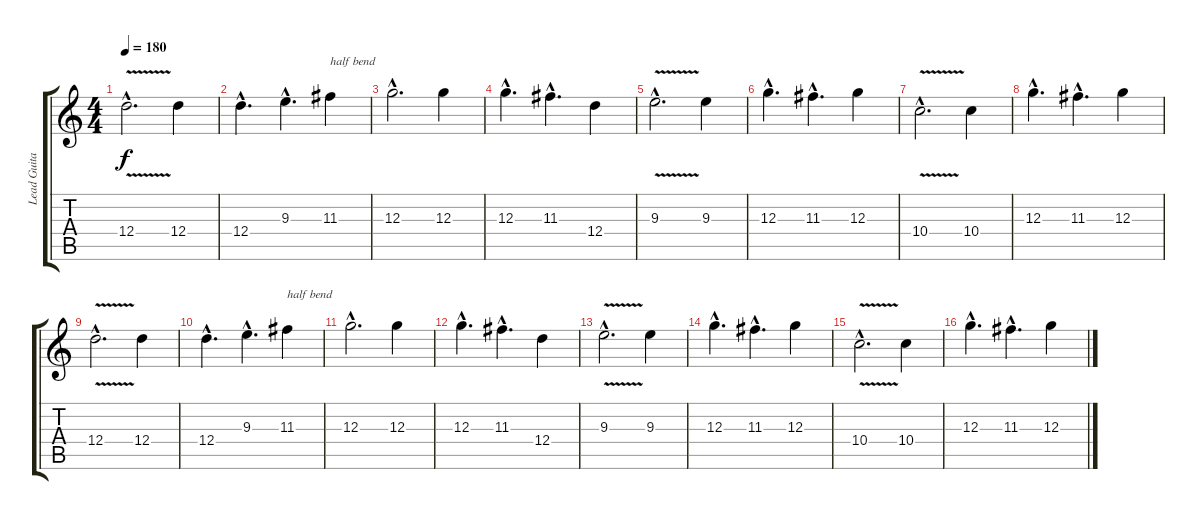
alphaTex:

\track ("Lead Guitar" "Lead Guita") {instrument distortionguitar}
\staff {score tabs}
\tuning (E4 B3 G3 D3 A2 E2) {hide}
\ts (4 4)
\tempo 180
\clef g2
\ks c
12.4{v hac}.2{d dy f} 12.4.4 |
12.4{hac}.4{d} 9.3{hac}.4{d} 11.3.4{txt "half bend"} |
12.3{hac}.2{d} 12.3.4 |
12.3{hac}.4{d} 11.3{hac}.4{d} 12.4.4 |
9.3{v hac}.2{d} 9.3.4 |
12.3{hac}.4{d} 11.3{hac}.4{d} 12.3.4 |
10.4{v hac}.2{d} 10.4.4 |
12.3{hac}.4{d} 11.3{hac}.4{d} 12.3.4 |
12.4{v hac}.2{d} 12.4.4 |
12.4{hac}.4{d} 9.3{hac}.4{d} 11.3.4{txt "half bend"} |
12.3{hac}.2{d} 12.3.4 |
12.3{hac}.4{d} 11.3{hac}.4{d} 12.4.4 |
9.3{v hac}.2{d} 9.3.4 |
12.3{hac}.4{d} 11.3{hac}.4{d} 12.3.4 |
10.4{v hac}.2{d} 10.4.4 |
12.3{hac}.4{d} 11.3{hac}.4{d} 12.3.4
